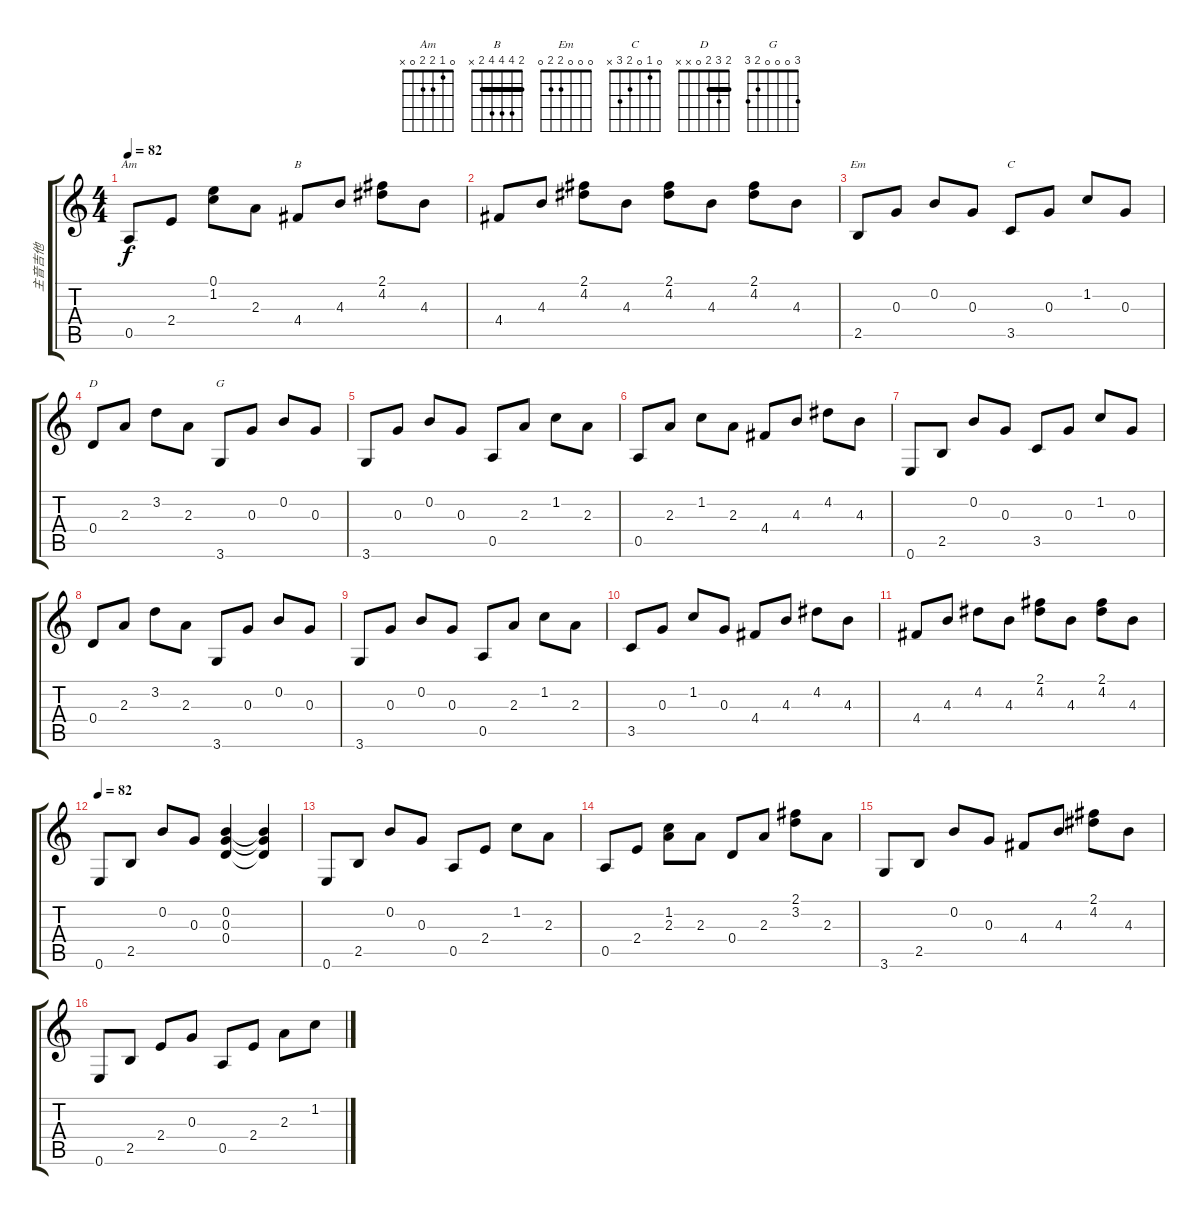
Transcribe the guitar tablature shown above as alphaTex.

\track ("主音吉他" "主音吉他") {instrument acousticguitarsteel}
\staff {score tabs}
\tuning (E4 B3 G3 D3 A2 E2) {hide}
\chord ("Am" 0 1 2 2 0 x)
\chord ("B" 2 4 4 4 2 x) {barre 2}
\chord ("Em" 0 0 0 2 2 0)
\chord ("C" 0 1 0 2 3 x)
\chord ("D" 2 3 2 0 x x) {barre 2}
\chord ("G" 3 0 0 0 2 3)
\ts (4 4)
\tempo 82
\clef g2
\ks c
0.5.8{ch "Am" dy f} 2.4.8 (0.1 1.2).8 2.3.8 4.4.8{ch "B"} 4.3.8 (2.1 4.2).8 4.3.8 |
4.4.8 4.3.8 (2.1 4.2).8 4.3.8 (2.1 4.2).8 4.3.8 (2.1 4.2).8 4.3.8 |
2.5.8{ch "Em"} 0.3.8 0.2.8 0.3.8 3.5.8{ch "C"} 0.3.8 1.2.8 0.3.8 |
0.4.8{ch "D"} 2.3.8 3.2.8 2.3.8 3.6.8{ch "G"} 0.3.8 0.2.8 0.3.8 |
3.6.8 0.3.8 0.2.8 0.3.8 0.5.8 2.3.8 1.2.8 2.3.8 |
0.5.8 2.3.8 1.2.8 2.3.8 4.4.8 4.3.8 4.2.8 4.3.8 |
0.6.8 2.5.8 0.2.8 0.3.8 3.5.8 0.3.8 1.2.8 0.3.8 |
0.4.8 2.3.8 3.2.8 2.3.8 3.6.8 0.3.8 0.2.8 0.3.8 |
3.6.8 0.3.8 0.2.8 0.3.8 0.5.8 2.3.8 1.2.8 2.3.8 |
3.5.8 0.3.8 1.2.8 0.3.8 4.4.8 4.3.8 4.2.8 4.3.8 |
4.4.8 4.3.8 4.2.8 4.3.8 (2.1 4.2).8 4.3.8 (2.1 4.2).8 4.3.8 |
\tempo 82
0.6.8 2.5.8 0.2.8 0.3.8 (0.2 0.3 0.4).4 (0.2{t} 0.3{t} 0.4{t}).4 |
0.6.8 2.5.8 0.2.8 0.3.8 0.5.8 2.4.8 1.2.8 2.3.8 |
0.5.8 2.4.8 (1.2 2.3).8 2.3.8 0.4.8 2.3.8 (2.1 3.2).8 2.3.8 |
3.6.8 2.5.8 0.2.8 0.3.8 4.4.8 4.3.8 (2.1 4.2).8 4.3.8 |
0.6.8 2.5.8 2.4.8 0.3.8 0.5.8 2.4.8 2.3.8 1.2.8
